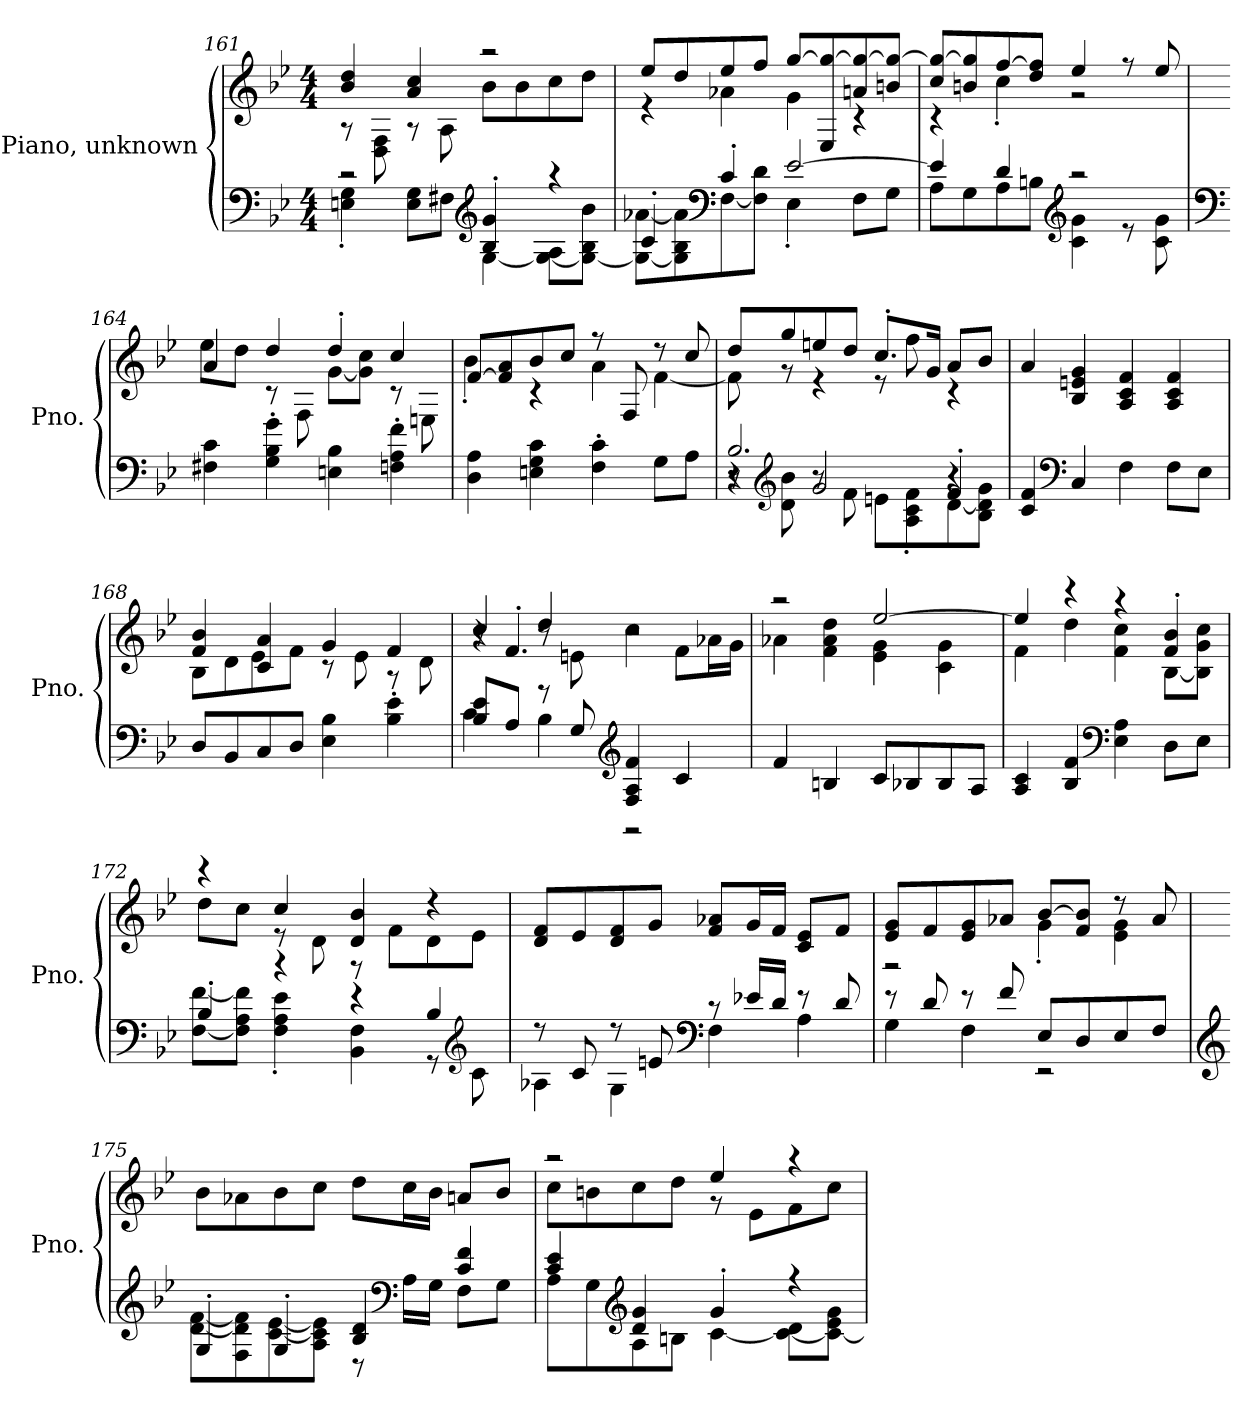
**kern	**kern
*part1	*part1
*staff2	*staff1
*I"Piano, unknown	*
*I'Pno.	*
!!LO:LB:g=z
*clefF4	*clefG2
*k[b-e-]	*k[b-e-]
*M4/4	*M4/4
=161	=161
*^	*^
2r	4En\' 4G\'	4b-/ 4dd/	8r
.	.	.	8D\ 8F\
.	8E\ 8G\L	4a/ 4cc/	8r
.	8F#X\J	.	8A\
*clefG2	*	*	*
4B-/' 4g/'	[4G\	2r	8b-\L
.	.	.	8b-\
4r	8G\_ 8A\L	.	8cc\
.	8G\_ 8B-\ 8b-\J	.	8dd\J
=162	=162	=162	=162
4c'/	8G\_ [8a-X\L	8ee-/L	4r
.	8G\] 8B-\ 8a-\]	8dd/	.
*clefF4	*	*	*
4c'/	[8F\	8ee-/	4a-X\
.	8F\] 8d\J	8ff/J	.
[2e-/	4E-'\	[8gg/L	4g\
.	.	8E-/ 8gg/_	.
.	8F\L	8an/ 8gg/_	4r
.	8G\J	8bn/ 8gg/_J	.
=163	=163	=163	=163
4e-/]	8A\L	8cc/ 8gg/_L	4r
.	8G\	8bn/ 8gg/]	.
4d/	8A\	[8ff/	4cc'\
.	8Bn\J	8dd/ 8ff/]J	.
*clefG2	*	*	*
2r	4c\ 4g\	4ee-/	2r
.	8r	8r	.
.	8c\ 8g\	8ee-/	.
*v	*v	*	*
!!LO:LB:g=z	!!
=164	=164	=164
*clefF4	*	*
4F#X\ 4c\	4a/	8ee-\L
.	.	8dd\J
4G\' 4B-\' 4g\'	4dd/	8r
.	.	8F\
4En\ 4B-\	4dd'/	[8g\L
.	.	8g\] 8cc\J
4Fn\' 4A\' 4f\'	4cc/	8r
.	.	8En\
=165	=165	=165
4D\ 4A\	[8f/L	4b-'\
.	8f/] 8a/	.
4En\ 4G\ 4c\	8b-/	4r
.	8cc/J	.
4F\' 4c\'	8r	4a\
.	8F/	.
8G\L	8r	[4f\
8A\J	8cc/	.
=166	=166	=166
*^	*	*
*	*^	*	*
4r	8r	2.B-/	8dd/L	8f\]
*clefG2	*	*	*	*
.	8d\ 8b-\	.	8gg/	8r
2g/	8r	.	8een/	4r
.	8f\	.	8dd/J	.
.	8en\L	.	8.cc'/L	8r
.	8A\' 8c\' 8f\'	.	.	8ff\
.	.	.	16g/Jk	.
4f'/	[8d\	4r	8a/L	4r
.	8B-\ 8d\] 8g\J	.	8b-/J	.
*v	*v	*v	*	*
*	*v	*v
=167	=167
4c/ 4f/	4a/
*clefF4	*
4C/	4B-/ 4en/ 4g/
4F\	4A/ 4c/ 4f/
8F\L	4A/ 4c/ 4f/
8E-\J	.
!!LO:PB:g=z
=168	=168
*	*^
8D/L	4f/ 4b-/	8B-\L
8BB-/	.	8d\
8C/	4c/ 4a/	8e-\
8D/J	.	8f\J
4E-\ 4B-\	4g/	8r
.	.	8e-\
4B-\' 4e-\'	4f/	8r
.	.	8d\
=169	=169	=169
*^	*	*^
8B-/ 8e-/L	4c\	4cc/	4r	8r
8A/J	.	.	.	4.f'/
8r	4B-\	4dd/	8r	.
8G/	.	.	8en\	.
*clefG2	*	*	*	*
4F/ 4A/ 4f/	2r	2r	4cc\	2r
4c/	.	.	8f\L	.
.	.	.	16a-X\L	.
.	.	.	16g\JJ	.
*v	*v	*	*	*
*	*	*v	*v
=170	=170	=170
4f/	2r	4a-X\
4Bn/	.	4f\ 4a-\ 4dd\
8c/L	[2ee-/	4e-\ 4g\
8B-X/	.	.
8B-/	.	4c\ 4g\
8A/J	.	.
=171	=171	=171
4A/ 4c/	4ee-/]	4f\
4B-/ 4f/	4r	4dd\
*clefF4	*	*
4E-\ 4A\	4r	4f\ 4cc\
8D\L	4f/' 4b-/'	[8B-\L
8E-\J	.	8B-\] 8g\ 8cc\J
!!LO:LB:g=z	!!
=172	=172	=172
*^	*	*
4B-'/	[8F\ [8f\L	4r	8dd\L
.	8F\] 8A\ 8f\]J	.	8cc\J
4r	4F\' 4A\' 4e-\'	4cc/	8r
.	.	.	8d\
4r	4BB-\ 4F\	4d/ 4b-/	8r
.	.	.	8f\L
4B-/	8r	4r	8d\
*clefG2	*	*	*
.	8c\	.	8e-\J
*	*	*v	*v
=173	=173	=173
8r	4A-X\	8d/ 8f/L
8c/	.	8e-/
8r	4G\	8d/ 8f/
8en/	.	8g/J
*clefF4	*	*
8r	4F\	8f/ 8a-X/L
16e-X/LL	.	16g/L
16d/JJ	.	16f/JJ
8r	4A-\	8c/ 8e-/L
8d/	.	8f/J
=174	=174	=174
*	*	*^
8r	4G\	8e-/ 8g/L	2r
8d/	.	8f/	.
8r	4F\	8e-/ 8g/	.
8f/	.	8a-X/J	.
8E-/L	2r	[8b-/L	4g'\
8D/	.	8f/ 8b-/]J	.
8E-/	.	8r	4e-\ 4g\
8F/J	.	8a-/	.
*	*	*v	*v
!!LO:LB:g=z
=175	=175	=175
*clefG2	*	*
4G'/	[8d\ [8f\L	8b-\L
.	8F\ 8d\] 8f\]	8a-X\
4G'/	[8c\ [8e-\	8b-\
.	8A\ 8c\] 8e-\]J	8cc\J
4B-/ 4d/	8r	8dd\L
*clefF4	*	*
.	16A\LL	16cc\L
.	16G\JJ	16b-\JJ
4c/ 4f/	8F\L	8an/L
.	8G\J	8b-/J
=176	=176	=176
*	*	*^
4c/ 4e-/	8A\L	2r	8cc\L
.	8G\	.	8bn\
*clefG2	*	*	*
4d/ 4g/	8A\	.	8cc\
.	8Bn\J	.	8dd\J
4g'/	[4c\	4ee-/	8r
.	.	.	8e-\L
4r	8c\_ 8d\L	4r	8f\
.	8c\_ 8e-\ 8g\J	.	8cc\J
*v	*v	*	*
*	*v	*v
=	=
*-	*-
